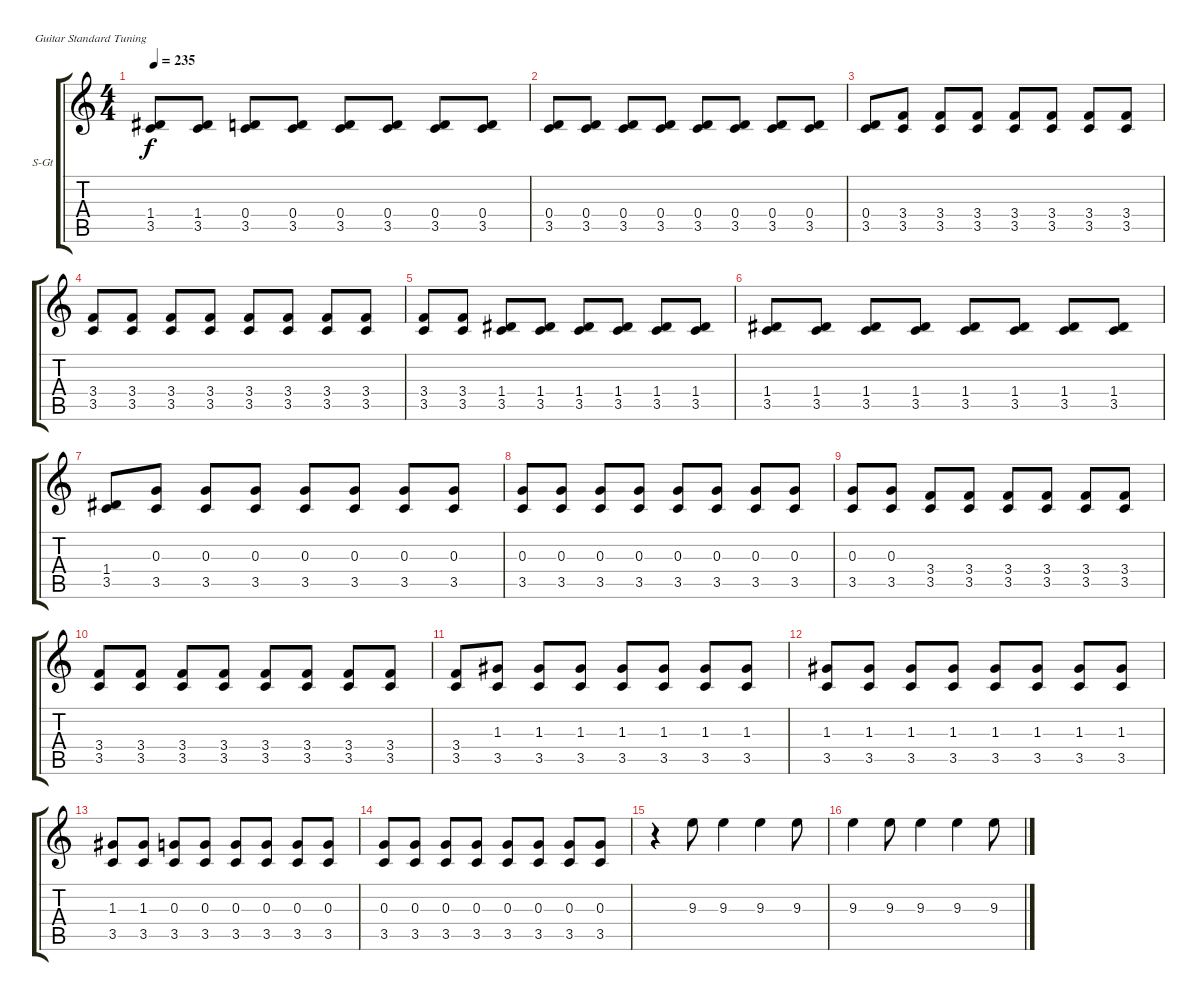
\defaultSystemsLayout 4
\bracketExtendMode groupsimilarinstruments
\firstSystemTrackNameOrientation horizontal
\otherSystemsTrackNameOrientation horizontal
\track ("Steel Guitar" "S-Gt") {instrument acousticguitarsteel}
\staff {score tabs}
\tuning (E4 B3 G3 D3 A2 E2)
\ts (4 4)
\tempo 235
\clef g2
\scale
0.246575
\ks c
(3.5 1.4).8{dy f} (3.5 1.4).8 (3.5 0.4).8 (3.5 0.4).8 (3.5 0.4).8 (3.5 0.4).8 (3.5 0.4).8 (3.5 0.4).8 |
\scale
0.195838 (3.5 0.4).8 (3.5 0.4).8 (3.5 0.4).8 (3.5 0.4).8 (3.5 0.4).8 (3.5 0.4).8 (3.5 0.4).8 (3.5 0.4).8 |
\scale
0.195838 (3.5 0.4).8 (3.5 3.4).8 (3.5 3.4).8 (3.5 3.4).8 (3.5 3.4).8 (3.5 3.4).8 (3.5 3.4).8 (3.5 3.4).8 |
\scale
0.195838 (3.5 3.4).8 (3.5 3.4).8 (3.5 3.4).8 (3.5 3.4).8 (3.5 3.4).8 (3.5 3.4).8 (3.5 3.4).8 (3.5 3.4).8 |
\scale
0.214198 (3.5 3.4).8 (3.5 3.4).8 (3.5 1.4).8 (3.5 1.4).8 (3.5 1.4).8 (3.5 1.4).8 (3.5 1.4).8 (3.5 1.4).8 |
\scale
0.198286 (3.5 1.4).8 (3.5 1.4).8 (3.5 1.4).8 (3.5 1.4).8 (3.5 1.4).8 (3.5 1.4).8 (3.5 1.4).8 (3.5 1.4).8 |
\scale
0.198286 (3.5 1.4).8 (3.5 0.3).8 (3.5 0.3).8 (3.5 0.3).8 (3.5 0.3).8 (3.5 0.3).8 (3.5 0.3).8 (3.5 0.3).8 |
\scale
0.195838 (3.5 0.3).8 (3.5 0.3).8 (3.5 0.3).8 (3.5 0.3).8 (3.5 0.3).8 (3.5 0.3).8 (3.5 0.3).8 (3.5 0.3).8 |
\scale
0.195838 (3.5 0.3).8 (0.3 3.5).8 (3.5 3.4).8 (3.5 3.4).8 (3.5 3.4).8 (3.5 3.4).8 (3.5 3.4).8 (3.5 3.4).8 |
\scale
0.195838 (3.5 3.4).8 (3.5 3.4).8 (3.5 3.4).8 (3.5 3.4).8 (3.5 3.4).8 (3.5 3.4).8 (3.5 3.4).8 (3.5 3.4).8 |
\scale
0.214198 (3.5 3.4).8 (3.5 1.3).8 (3.5 1.3).8 (3.5 1.3).8 (3.5 1.3).8 (3.5 1.3).8 (3.5 1.3).8 (3.5 1.3).8 |
\scale
0.217742 (3.5 1.3).8 (3.5 1.3).8 (3.5 1.3).8 (3.5 1.3).8 (3.5 1.3).8 (3.5 1.3).8 (3.5 1.3).8 (3.5 1.3).8 |
\scale
0.217742 (3.5 1.3).8 (3.5 1.3).8 (3.5 0.3).8 (3.5 0.3).8 (3.5 0.3).8 (3.5 0.3).8 (3.5 0.3).8 (3.5 0.3).8 |
\scale
0.215054 (3.5 0.3).8 (3.5 0.3).8 (3.5 0.3).8 (3.5 0.3).8 (3.5 0.3).8 (3.5 0.3).8 (3.5 0.3).8 (3.5 0.3).8 |
\scale
0.174731 r.4 9.3.8 9.3.4 9.3.4 9.3.8 |
\scale
0.174731 9.3.4 9.3.8 9.3.4 9.3.4 9.3.8
